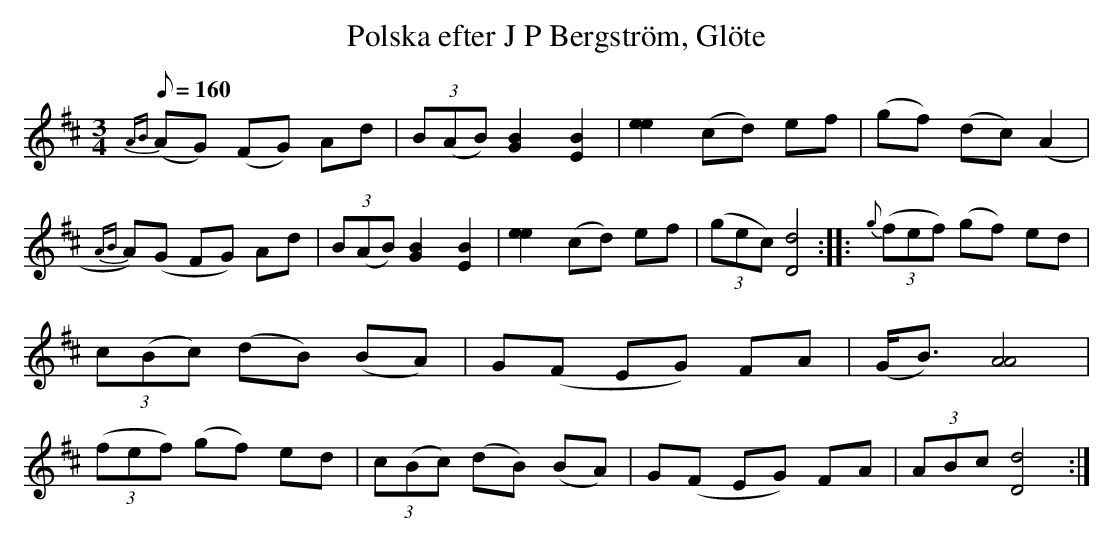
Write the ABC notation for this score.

X:1
T:Polska efter J P Bergstr\"om, Gl\"ote
M:3/4
L:1/8
Q:160
K:D
{AB}(AG) (FG) Ad|(3B(AB) [G2B2] [E2B2]|[e2e2] (cd) ef|(gf) (dc) (A2|\
{AB}A)(G FG) Ad|(3B(AB) [G2B2] [E2B2]|[e2e2] (cd) ef|((3gec) [D4d4]::\
{g}((3fef) (gf) ed|(3c(Bc) (dB) (BA)|G(F EG) FA|(G<B) [A4A4]|((3fef) (gf) ed|\
(3c(Bc) (dB) (BA)|G(F EG) FA|(3ABc [D4d4]:|
